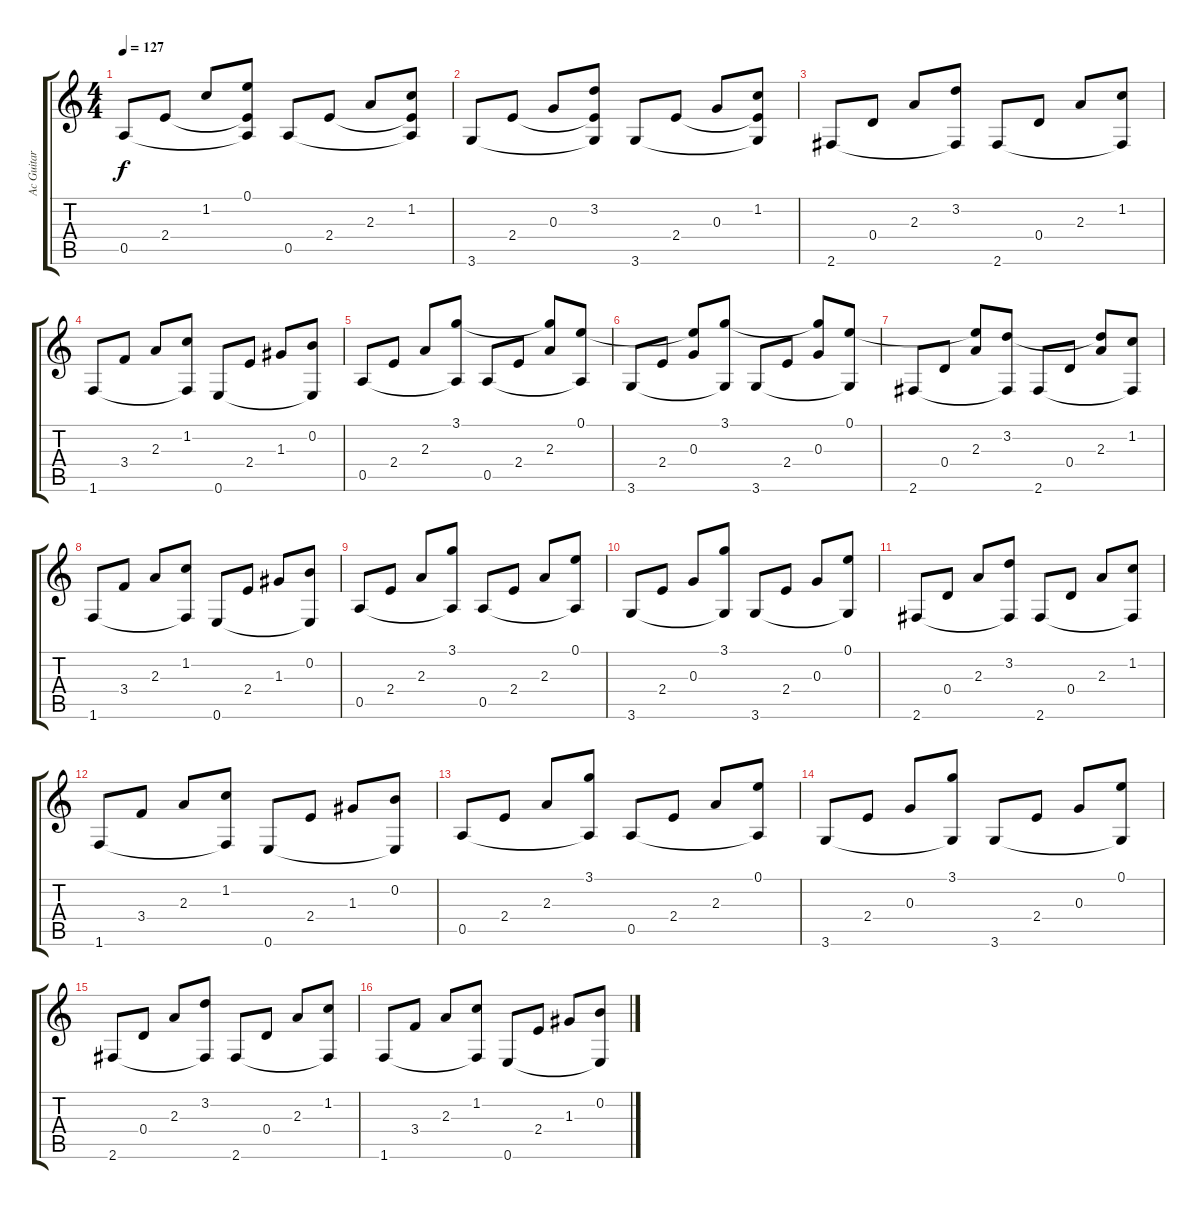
\track ("Ac Guitar (nylon)" "Ac Guitar ") {instrument acousticguitarsteel}
\staff {score tabs}
\tuning (E4 B3 G3 D3 A2 E2) {hide}
\ts (4 4)
\tempo 127
\clef g2
\ks c
0.5.8{dy f instrument acousticguitarsteel} 2.4.8 1.2.8 (0.1 2.4{t} 0.5{t}).8 0.5.8 2.4.8 2.3.8 (1.2 2.4{t} 0.5{t}).8 |
3.6.8 2.4.8 0.3.8 (3.2 2.4{t} 3.6{t}).8 3.6.8 2.4.8 0.3.8 (1.2 2.4{t} 3.6{t}).8 |
2.6.8 0.4.8 2.3.8 (3.2 2.6{t}).8 2.6.8 0.4.8 2.3.8 (1.2 2.6{t}).8 |
1.6.8 3.4.8 2.3.8 (1.2 1.6{t}).8 0.6.8 2.4.8 1.3.8 (0.2 0.6{t}).8 |
0.5.8 2.4.8 2.3.8 (3.1 0.5{t}).8 0.5.8 2.4.8 (3.1{t} 2.3).8 (0.1 0.5{t}).8 |
3.6.8 2.4.8 (0.1{t} 0.3).8 (3.1 3.6{t}).8 3.6.8 2.4.8 (3.1{t} 0.3).8 (0.1 3.6{t}).8 |
2.6.8 0.4.8 (0.1{t} 2.3).8 (3.2 2.6{t}).8 2.6.8 0.4.8 (3.2{t} 2.3).8 (1.2 2.6{t}).8 |
1.6.8 3.4.8 2.3.8 (1.2 1.6{t}).8 0.6.8 2.4.8 1.3.8 (0.2 0.6{t}).8 |
0.5.8 2.4.8 2.3.8 (3.1 0.5{t}).8 0.5.8 2.4.8 2.3.8 (0.1 0.5{t}).8 |
3.6.8 2.4.8 0.3.8 (3.1 3.6{t}).8 3.6.8 2.4.8 0.3.8 (0.1 3.6{t}).8 |
2.6.8 0.4.8 2.3.8 (3.2 2.6{t}).8 2.6.8 0.4.8 2.3.8 (1.2 2.6{t}).8 |
1.6.8 3.4.8 2.3.8 (1.2 1.6{t}).8 0.6.8 2.4.8 1.3.8 (0.2 0.6{t}).8 |
0.5.8 2.4.8 2.3.8 (3.1 0.5{t}).8 0.5.8 2.4.8 2.3.8 (0.1 0.5{t}).8 |
3.6.8 2.4.8 0.3.8 (3.1 3.6{t}).8 3.6.8 2.4.8 0.3.8 (0.1 3.6{t}).8 |
2.6.8 0.4.8 2.3.8 (3.2 2.6{t}).8 2.6.8 0.4.8 2.3.8 (1.2 2.6{t}).8 |
1.6.8 3.4.8 2.3.8 (1.2 1.6{t}).8 0.6.8 2.4.8 1.3.8 (0.2 0.6{t}).8
